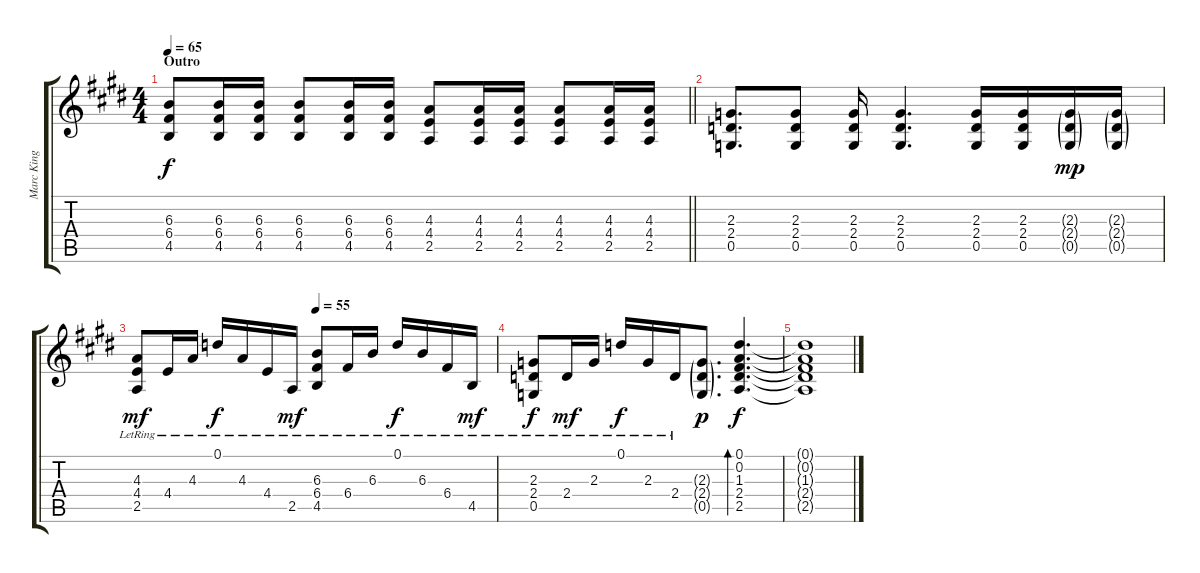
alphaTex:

\track ("Marc King" "Marc King") {instrument acousticguitarsteel}
\staff {score tabs}
\tuning (D4 A3 F3 C3 G2 C2) {hide}
\ts (4 4)
\section ("" "Outro")
\tempo 65
\clef g2
\barLineRight lightlight
\ks e
(6.3 6.4 4.5).8{dy f volume 10} (6.3 6.4 4.5).16 (6.3 6.4 4.5).16 (6.3 6.4 4.5).8 (6.3 6.4 4.5).16 (6.3 6.4 4.5).16 (4.3 4.4 2.5).8 (4.3 4.4 2.5).16 (4.3 4.4 2.5).16 (4.3 4.4 2.5).8 (4.3 4.4 2.5).16 (4.3 4.4 2.5).16 |
(2.3 2.4 0.5).8{d} (2.3 2.4 0.5).8 (2.3 2.4 0.5).16 (2.3 2.4 0.5).4{d} (2.3 2.4 0.5).16 (2.3 2.4 0.5).16 (2.3{g} 2.4{g} 0.5{g}).16{dy mp} (2.3{g} 2.4{g} 0.5{g}).16 |
\tempo (55 0.5)
(4.3 4.4 2.5{lr}).8{dy mf} 4.4{lr}.16 4.3{lr}.16 0.1{lr}.16{dy f} 4.3{lr}.16 4.4{lr}.16 2.5{lr}.16{dy mf} (6.3 6.4 4.5{lr}).8 6.4{lr}.16 6.3{lr}.16 0.1{lr}.16{dy f} 6.3{lr}.16 6.4{lr}.16 4.5{lr}.16{dy mf} |
(2.3 2.4 0.5{lr}).8{dy f} 2.4{lr}.16{dy mf} 2.3{lr}.16 0.1{lr}.16{dy f} 2.3{lr}.16 2.4{lr}.16 (2.3{g} 2.4{g} 0.5{g}).8{d dy p} (0.1 0.2 1.3 2.4 2.5).4{d bd 240 dy f} |
(0.1{t} 0.2{t} 1.3{t} 2.4{t} 2.5{t}).1
